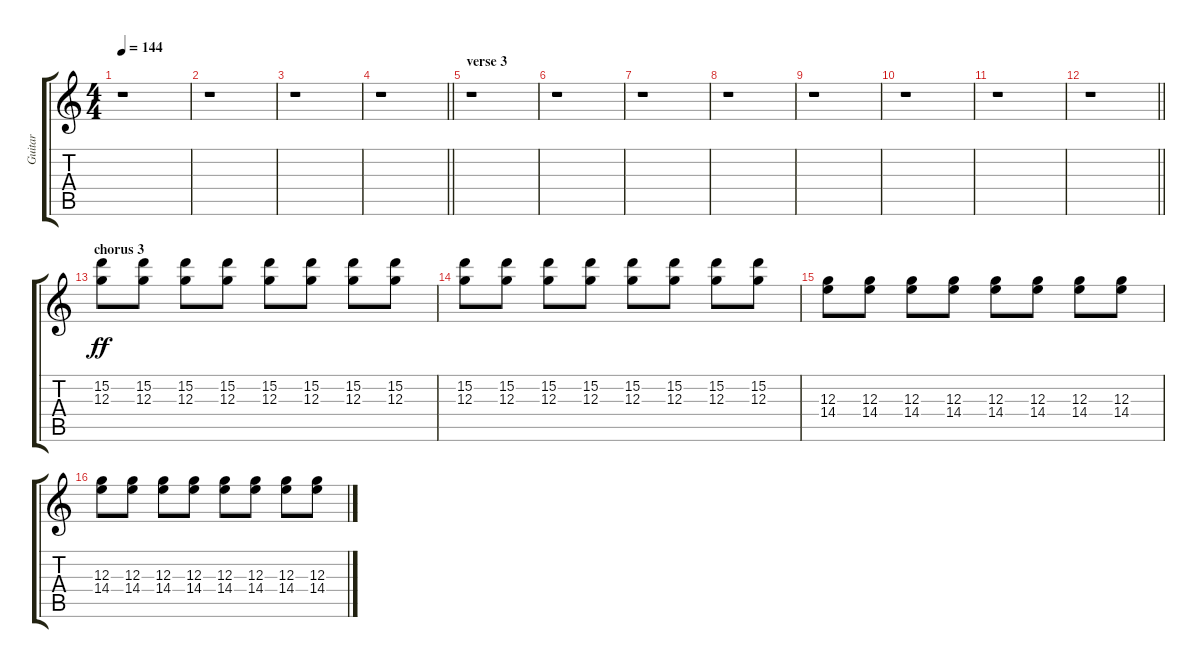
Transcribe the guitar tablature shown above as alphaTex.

\track ("Guitar" "Guitar") {instrument overdrivenguitar}
\staff {score tabs}
\tuning (E4 B3 G3 D3 A2 E2) {hide}
\ts (4 4)
\tempo 144
\clef g2
\ks c
r.1{dy ff} |
r.1 |
r.1 |
\barLineRight lightlight
r.1 |
\section ("" "verse 3")
r.1 |
r.1 |
r.1 |
r.1 |
r.1 |
r.1 |
r.1 |
\barLineRight lightlight
r.1 |
\section ("" "chorus 3")
(15.2 12.3).8 (15.2 12.3).8 (15.2 12.3).8 (15.2 12.3).8 (15.2 12.3).8 (15.2 12.3).8 (15.2 12.3).8 (15.2 12.3).8 |
(15.2 12.3).8 (15.2 12.3).8 (15.2 12.3).8 (15.2 12.3).8 (15.2 12.3).8 (15.2 12.3).8 (15.2 12.3).8 (15.2 12.3).8 |
(12.3 14.4).8 (12.3 14.4).8 (12.3 14.4).8 (12.3 14.4).8 (12.3 14.4).8 (12.3 14.4).8 (12.3 14.4).8 (12.3 14.4).8 |
(12.3 14.4).8 (12.3 14.4).8 (12.3 14.4).8 (12.3 14.4).8 (12.3 14.4).8 (12.3 14.4).8 (12.3 14.4).8 (12.3 14.4).8
